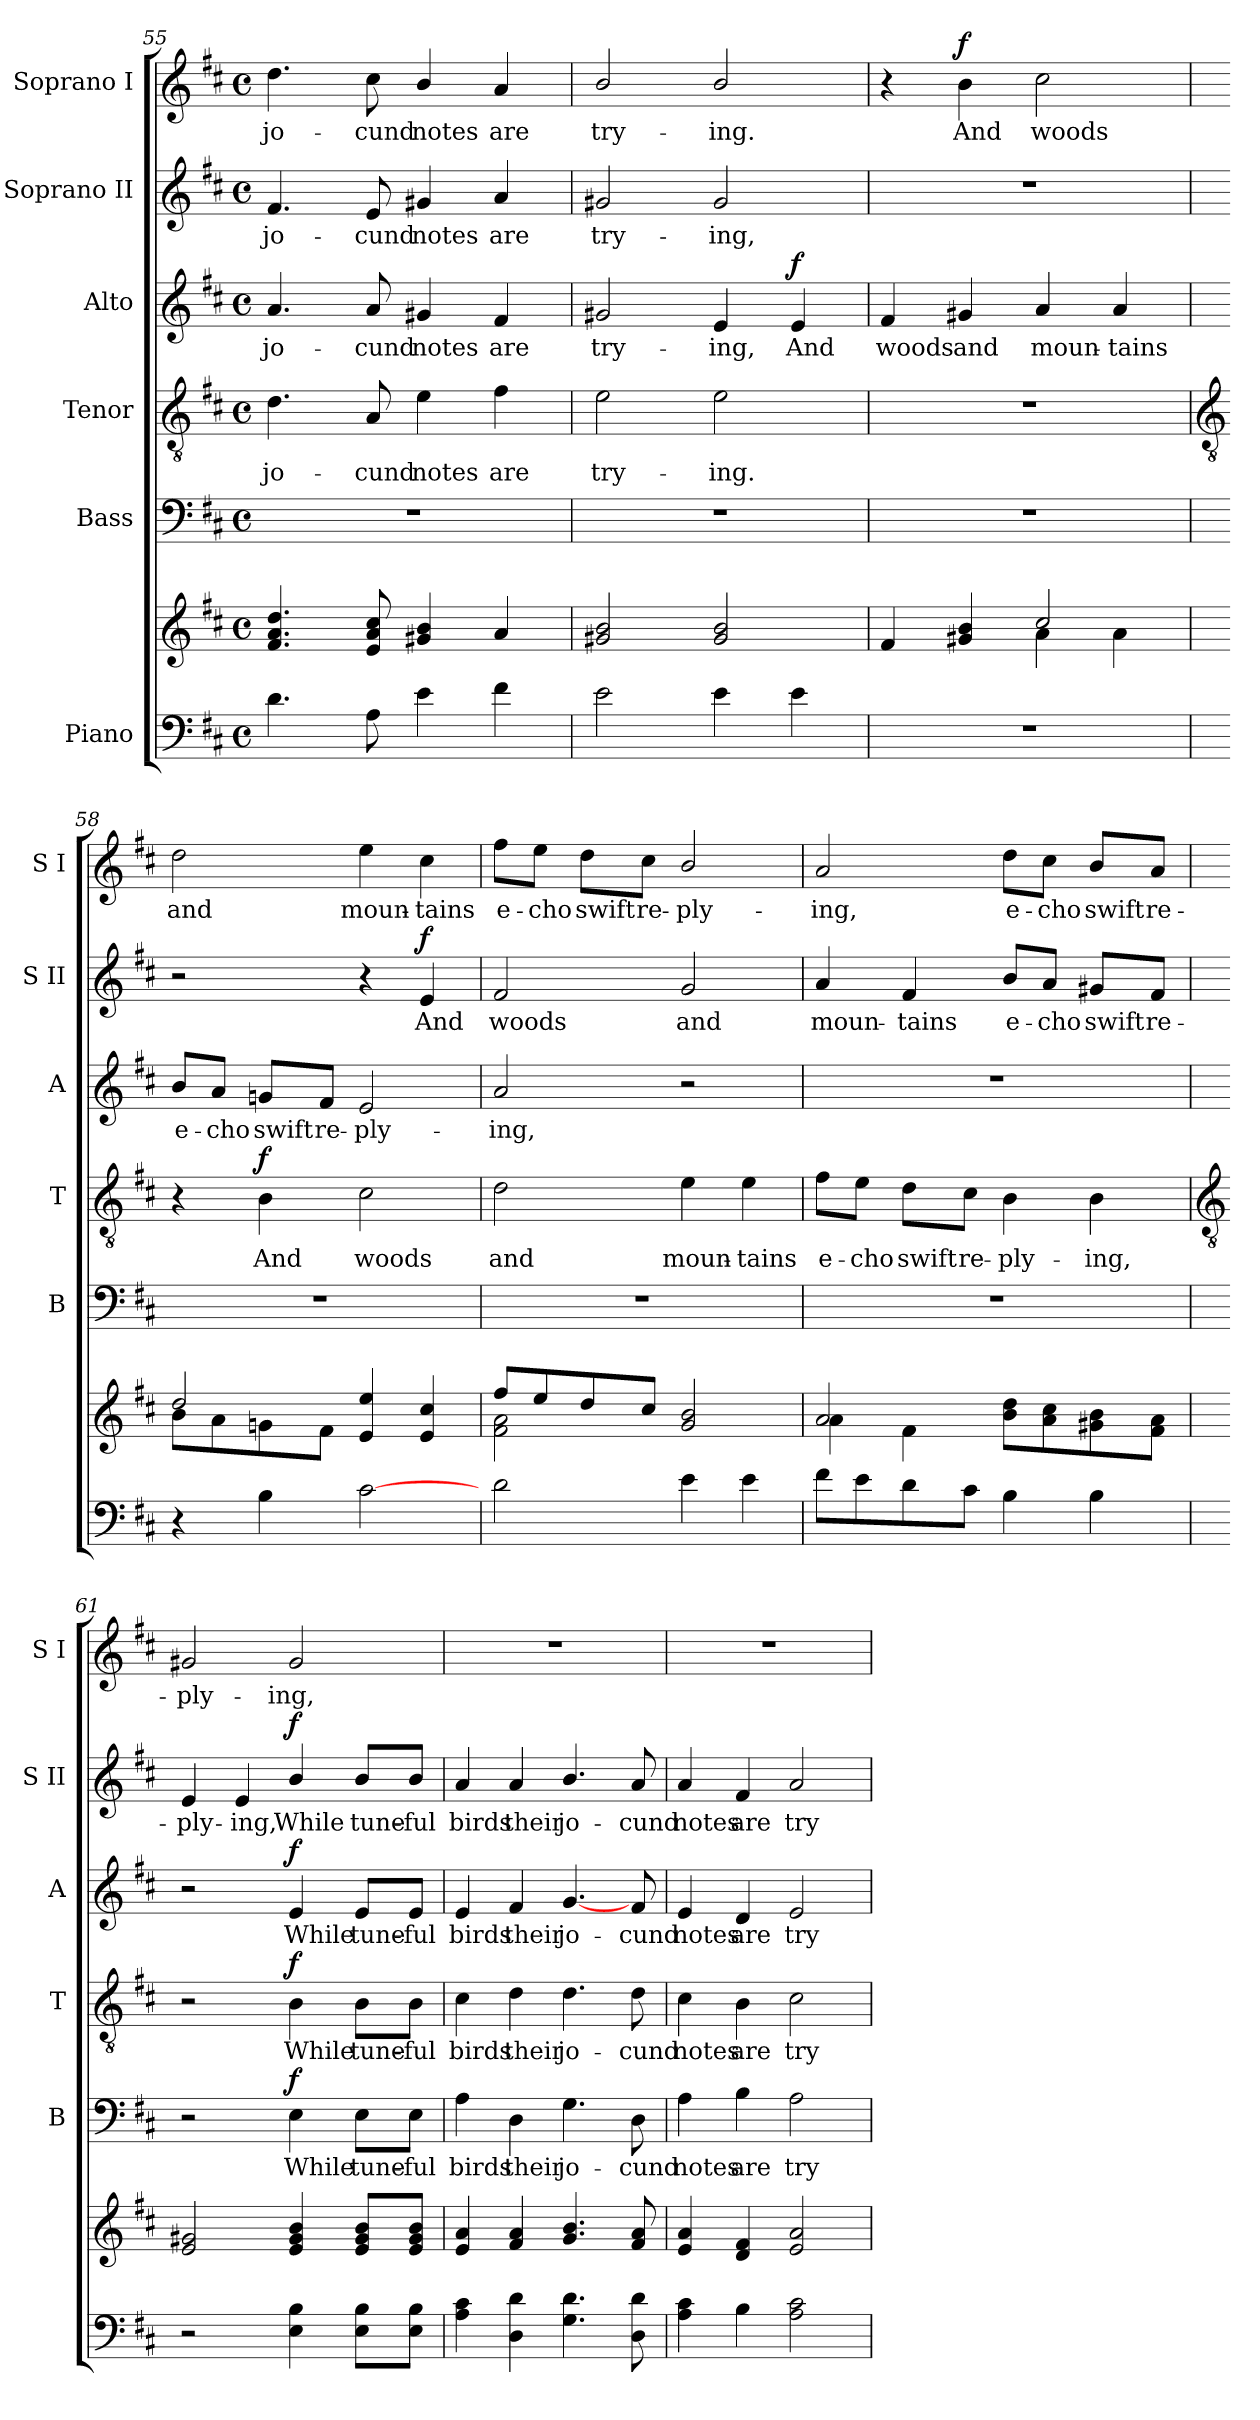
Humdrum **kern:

**kern	**kern	**kern	**text	**dynam	**kern	**text	**dynam	**kern	**text	**dynam	**kern	**text	**dynam	**kern	**text	**dynam
*part6	*part6	*part5	*part5	*part5	*part4	*part4	*part4	*part3	*part3	*part3	*part2	*part2	*part2	*part1	*part1	*part1
*staff7	*staff6	*staff5	*staff5	*staff5	*staff4	*staff4	*staff4	*staff3	*staff3	*staff3	*staff2	*staff2	*staff2	*staff1	*staff1	*staff1
*I"Piano	*	*I"Bass	*	*	*I"Tenor	*	*	*I"Alto	*	*	*I"Soprano II	*	*	*I"Soprano I	*	*
*	*	*I'B	*	*	*I'T	*	*	*I'A	*	*	*I'S II	*	*	*I'S I	*	*
*clefF4	*clefG2	*clefF4	*	*	*clefGv2	*	*	*clefG2	*	*	*clefG2	*	*	*clefG2	*	*
*k[f#c#]	*k[f#c#]	*k[f#c#]	*	*	*k[f#c#]	*	*	*k[f#c#]	*	*	*k[f#c#]	*	*	*k[f#c#]	*	*
*D:	*D:	*D:	*	*	*D:	*	*	*D:	*	*	*D:	*	*	*D:	*	*
*M4/4	*M4/4	*M4/4	*	*	*M4/4	*	*	*M4/4	*	*	*M4/4	*	*	*M4/4	*	*
*met(c)	*met(c)	*met(c)	*	*	*met(c)	*	*	*met(c)	*	*	*met(c)	*	*	*met(c)	*	*
=55	=55	=55	=55	=55	=55	=55	=55	=55	=55	=55	=55	=55	=55	=55	=55	=55
*	*^	*	*	*	*	*	*	*	*	*	*	*	*	*	*	*
!	!	!	!	!	!	!	!LO:LY:b	!	!	!LO:LY:b	!	!	!LO:LY:b	!	!	!LO:LY:b	!
4.d	4.f#/ 4.a/ 4.dd/	2ryy	1r	.	.	4.d	jo-	.	4.a	jo-	.	4.f#	jo-	.	4.dd	jo-	.
!	!	!	!	!	!	!	!LO:LY:b	!	!	!LO:LY:b	!	!	!LO:LY:b	!	!	!LO:LY:b	!
8A	8e/ 8a/ 8cc#/	.	.	.	.	8A	-cund	.	8a	-cund	.	8e	-cund	.	8cc#	-cund	.
!	!	!	!	!	!	!	!LO:LY:b	!	!	!LO:LY:b	!	!	!LO:LY:b	!	!	!LO:LY:b	!
4e	4g#X/ 4b/	2ryy	.	.	.	4e	notes	.	4g#X	notes	.	4g#X	notes	.	4b/	notes	.
!	!	!	!	!	!	!	!LO:LY:b	!	!	!LO:LY:b	!	!	!LO:LY:b	!	!	!LO:LY:b	!
4f#	4a/	.	.	.	.	4f#	are	.	4f#	are	.	4a	are	.	4a	are	.
=56	=56	=56	=56	=56	=56	=56	=56	=56	=56	=56	=56	=56	=56	=56	=56	=56	=56
!	!	!	!	!	!	!	!LO:LY:b	!	!	!LO:LY:b	!	!	!LO:LY:b	!	!	!LO:LY:b	!
2e	2g#X/ 2b/	1ryy	1r	.	.	2e	try-	.	2g#X	try-	.	2g#X	try-	.	2b/	try-	.
!	!	!	!	!	!	!	!LO:LY:b	!	!	!LO:LY:b	!	!	!LO:LY:b	!	!	!LO:LY:b	!
4e	2g#/ 2b/	.	.	.	.	2e	-ing.	.	4e	-ing,	.	2g#	-ing,	.	2b/	-ing.	.
!	!	!	!	!	!	!	!	!	!	!LO:LY:b	!LO:DY:b	!	!	!	!	!	!
4e	.	.	.	.	.	.	.	.	4e	And	f	.	.	.	.	.	.
=57	=57	=57	=57	=57	=57	=57	=57	=57	=57	=57	=57	=57	=57	=57	=57	=57	=57
!	!	!	!	!	!	!	!	!	!	!LO:LY:b	!	!	!	!	!	!	!
1r	4f#/	2ryy	1r	.	.	1r	.	.	4f#	woods	.	1r	.	.	4r	.	.
!	!	!	!	!	!	!	!	!	!	!LO:LY:b	!	!	!	!	!	!LO:LY:b	!LO:DY:b
.	4g#X/ 4b/	.	.	.	.	.	.	.	4g#X	and	.	.	.	.	4b	And	f
!	!	!	!	!	!	!	!	!	!	!LO:LY:b	!	!	!	!	!	!LO:LY:b	!
.	2cc#/	4a\	.	.	.	.	.	.	4a	moun-	.	.	.	.	2cc#	woods	.
!	!	!	!	!	!	!	!	!	!	!LO:LY:b	!	!	!	!	!	!	!
.	.	4a\	.	.	.	.	.	.	4a	-tains	.	.	.	.	.	.	.
!!LO:LB:g=z
=58	=58	=58	=58	=58	=58	=58	=58	=58	=58	=58	=58	=58	=58	=58	=58	=58	=58
*	*	*	*	*	*	*clefGv2	*	*	*	*	*	*	*	*	*	*	*
!	!	!	!	!	!	!	!	!	!	!LO:LY:b	!	!	!	!	!	!LO:LY:b	!
4r	2dd/	8b\L	1r	.	.	4r	.	.	8b/L	e-	.	2r	.	.	2dd	and	.
!	!	!	!	!	!	!	!	!	!	!LO:LY:b	!	!	!	!	!	!	!
.	.	8a\	.	.	.	.	.	.	8a/J	-cho	.	.	.	.	.	.	.
!	!	!	!	!	!	!	!LO:LY:b	!LO:DY:b	!	!LO:LY:b	!	!	!	!	!	!	!
4B	.	8gn\	.	.	.	4B	And	f	8gn/L	swift	.	.	.	.	.	.	.
!	!	!	!	!	!	!	!	!	!	!LO:LY:b	!	!	!	!	!	!	!
.	.	8f#\J	.	.	.	.	.	.	8f#/J	re-	.	.	.	.	.	.	.
!	!	!	!	!	!	!	!LO:LY:b	!	!	!LO:LY:b	!	!	!	!	!	!LO:LY:b	!
[2c#	4e/ 4ee/	2ryy	.	.	.	2c#	woods	.	2e	-ply-	.	4r	.	.	4ee	moun-	.
!	!	!	!	!	!	!	!	!	!	!	!	!	!LO:LY:b	!LO:DY:b	!	!LO:LY:b	!
.	4e/ 4cc#/	.	.	.	.	.	.	.	.	.	.	4e	And	f	4cc#	-tains	.
=59	=59	=59	=59	=59	=59	=59	=59	=59	=59	=59	=59	=59	=59	=59	=59	=59	=59
!	!	!	!	!	!	!	!LO:LY:b	!	!	!LO:LY:b	!	!	!LO:LY:b	!	!	!LO:LY:b	!
2d	8ff#/L	2f#\ 2a\	1r	.	.	2d	and	.	2a	-ing,	.	2f#	woods	.	8ff#\L	e-	.
!	!	!	!	!	!	!	!	!	!	!	!	!	!	!	!	!LO:LY:b	!
.	8ee/	.	.	.	.	.	.	.	.	.	.	.	.	.	8ee\J	-cho	.
!	!	!	!	!	!	!	!	!	!	!	!	!	!	!	!	!LO:LY:b	!
.	8dd/	.	.	.	.	.	.	.	.	.	.	.	.	.	8dd\L	swift	.
!	!	!	!	!	!	!	!	!	!	!	!	!	!	!	!	!LO:LY:b	!
.	8cc#/J	.	.	.	.	.	.	.	.	.	.	.	.	.	8cc#\J	re-	.
!	!	!	!	!	!	!	!LO:LY:b	!	!	!	!	!	!LO:LY:b	!	!	!LO:LY:b	!
4e	2g/ 2b/	2ryy	.	.	.	4e	moun-	.	2r	.	.	2g	and	.	2b/	-ply-	.
!	!	!	!	!	!	!	!LO:LY:b	!	!	!	!	!	!	!	!	!	!
4e	.	.	.	.	.	4e	-tains	.	.	.	.	.	.	.	.	.	.
=60	=60	=60	=60	=60	=60	=60	=60	=60	=60	=60	=60	=60	=60	=60	=60	=60	=60
!	!	!	!	!	!	!	!LO:LY:b	!	!	!	!	!	!LO:LY:b	!	!	!LO:LY:b	!
8f#L	2a/	4a\	1r	.	.	8f#\L	e-	.	1r	.	.	4a	moun-	.	2a	-ing,	.
!	!	!	!	!	!	!	!LO:LY:b	!	!	!	!	!	!	!	!	!	!
8e	.	.	.	.	.	8e\J	-cho	.	.	.	.	.	.	.	.	.	.
!	!	!	!	!	!	!	!LO:LY:b	!	!	!	!	!	!LO:LY:b	!	!	!	!
8d	.	4f#\	.	.	.	8d\L	swift	.	.	.	.	4f#	-tains	.	.	.	.
!	!	!	!	!	!	!	!LO:LY:b	!	!	!	!	!	!	!	!	!	!
8c#J	.	.	.	.	.	8c#\J	re-	.	.	.	.	.	.	.	.	.	.
!	!	!	!	!	!	!	!LO:LY:b	!	!	!	!	!	!LO:LY:b	!	!	!LO:LY:b	!
4B	8b\ 8dd\L	2ryy	.	.	.	4B	-ply-	.	.	.	.	8b/L	e-	.	8dd\L	e-	.
!	!	!	!	!	!	!	!	!	!	!	!	!	!LO:LY:b	!	!	!LO:LY:b	!
.	8a\ 8cc#\	.	.	.	.	.	.	.	.	.	.	8a/J	-cho	.	8cc#\J	-cho	.
!	!	!	!	!	!	!	!LO:LY:b	!	!	!	!	!	!LO:LY:b	!	!	!LO:LY:b	!
4B	8g#X\ 8b\	.	.	.	.	4B	-ing,	.	.	.	.	8g#X/L	swift	.	8b/L	swift	.
!	!	!	!	!	!	!	!	!	!	!	!	!	!LO:LY:b	!	!	!LO:LY:b	!
.	8f#\ 8a\J	.	.	.	.	.	.	.	.	.	.	8f#/J	re-	.	8a/J	re-	.
*	*v	*v	*	*	*	*	*	*	*	*	*	*	*	*	*	*	*
!!LO:LB:g=z
=61	=61	=61	=61	=61	=61	=61	=61	=61	=61	=61	=61	=61	=61	=61	=61	=61
*	*	*	*	*	*clefGv2	*	*	*	*	*	*	*	*	*	*	*
!	!	!	!	!	!	!	!	!	!	!	!	!LO:LY:b	!	!	!LO:LY:b	!
2r	2e 2g#X	2r	.	.	2r	.	.	2r	.	.	4e	-ply-	.	2g#X	-ply-	.
!	!	!	!	!	!	!	!	!	!	!	!	!LO:LY:b	!	!	!	!
.	.	.	.	.	.	.	.	.	.	.	4e	-ing,	.	.	.	.
!	!	!	!LO:LY:b	!LO:DY:b	!	!LO:LY:b	!LO:DY:b	!	!LO:LY:b	!LO:DY:b	!	!LO:LY:b	!LO:DY:b	!	!LO:LY:b	!
4E 4B	4e 4g# 4b	4E	While	f	4B	While	f	4e	While	f	4b/	While	f	2g#	-ing,	.
!	!	!	!LO:LY:b	!	!	!LO:LY:b	!	!	!LO:LY:b	!	!	!LO:LY:b	!	!	!	!
8E 8BL	8e 8g# 8bL	8E\L	tune-	.	8B\L	tune-	.	8e/L	tune-	.	8b/L	tune-	.	.	.	.
!	!	!	!LO:LY:b	!	!	!LO:LY:b	!	!	!LO:LY:b	!	!	!LO:LY:b	!	!	!	!
8E 8BJ	8e 8g# 8bJ	8E\J	-ful	.	8B\J	-ful	.	8e/J	-ful	.	8b/J	-ful	.	.	.	.
=62	=62	=62	=62	=62	=62	=62	=62	=62	=62	=62	=62	=62	=62	=62	=62	=62
!	!	!	!LO:LY:b	!	!	!LO:LY:b	!	!	!LO:LY:b	!	!	!LO:LY:b	!	!	!	!
4A 4c#	4e 4a	4A	birds	.	4c#	birds	.	4e	birds	.	4a	birds	.	1r	.	.
!	!	!	!LO:LY:b	!	!	!LO:LY:b	!	!	!LO:LY:b	!	!	!LO:LY:b	!	!	!	!
4D 4d	4f# 4a	4D	their	.	4d	their	.	4f#	their	.	4a	their	.	.	.	.
!	!	!	!LO:LY:b	!	!	!LO:LY:b	!	!	!LO:LY:b	!	!	!LO:LY:b	!	!	!	!
4.G 4.d	4.g 4.b	4.G	jo-	.	4.d	jo-	.	[4.g	jo-	.	4.b/	jo-	.	.	.	.
!	!	!	!LO:LY:b	!	!	!LO:LY:b	!	!	!LO:LY:b	!	!	!LO:LY:b	!	!	!	!
8D 8d	8f# 8a	8D	-cund	.	8d	-cund	.	8f#	-cund	.	8a	-cund	.	.	.	.
=63	=63	=63	=63	=63	=63	=63	=63	=63	=63	=63	=63	=63	=63	=63	=63	=63
!	!	!	!LO:LY:b	!	!	!LO:LY:b	!	!	!LO:LY:b	!	!	!LO:LY:b	!	!	!	!
4A\ 4c#\	4e 4a	4A	notes	.	4c#	notes	.	4e	notes	.	4a	notes	.	1r	.	.
!	!	!	!LO:LY:b	!	!	!LO:LY:b	!	!	!LO:LY:b	!	!	!LO:LY:b	!	!	!	!
4B	4d 4f#	4B	are	.	4B	are	.	4d	are	.	4f#	are	.	.	.	.
!	!	!	!LO:LY:b	!	!	!LO:LY:b	!	!	!LO:LY:b	!	!	!LO:LY:b	!	!	!	!
2A\ 2c#\	2e 2a	2A	try-	.	2c#	try-	.	2e	try-	.	2a	try-	.	.	.	.
=	=	=	=	=	=	=	=	=	=	=	=	=	=	=	=	=
*-	*-	*-	*-	*-	*-	*-	*-	*-	*-	*-	*-	*-	*-	*-	*-	*-
